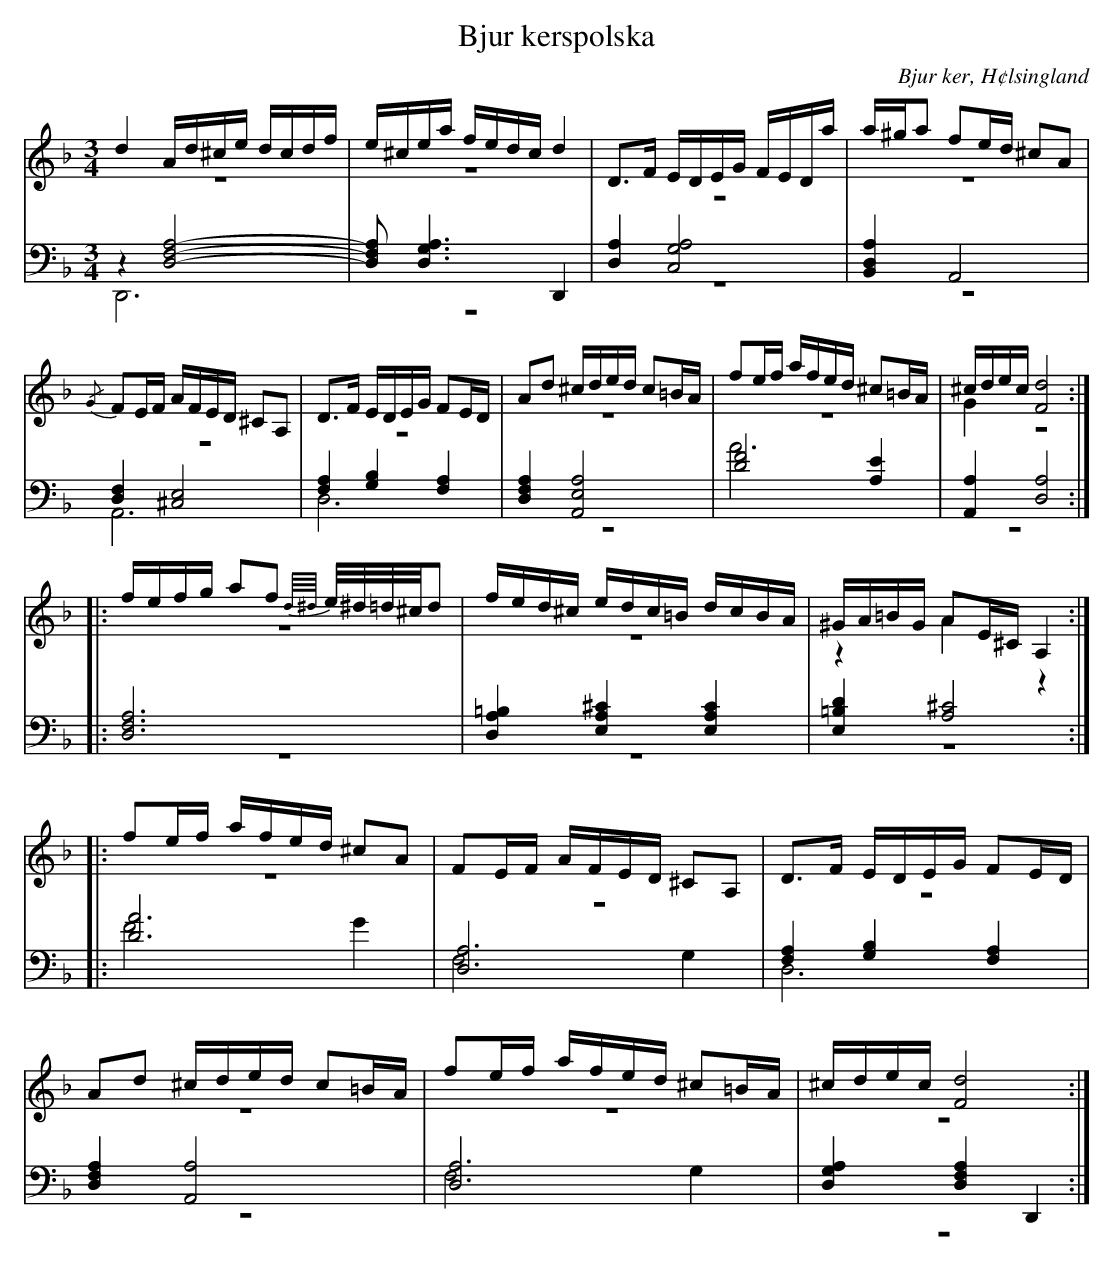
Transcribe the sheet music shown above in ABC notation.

X:1
T: Bjur kerspolska
O: Bjur ker, H¢lsingland
M: 3/4
L: 1/16
K: Dm
V:1
V:2 merge
V:3
V:4 merge
V:1
d4 Ad^ce dcdf |e^cea fedc d4|D2>F2 EDEG FEDa|a^ga2 f2ed ^c2A2|
{/G}F2EF AFED ^C2A,2|D2>F2 EDEG F2ED|A2d2 ^cded c2=BA|f2ef afed ^c2=BA|^cdec [F8d8]:|
|:fefg a2f2 {d//^d//}e/^d/=d/^c/d2 |fed^c edc=B dcBA|^GA=BG A2E^C A,4:|
|:f2ef afed ^c2A2|F2EF AFED ^C2A,2|D2>F2 EDEG F2ED|
A2d2 ^cded c2=BA|f2ef afed ^c2=BA|^cdec [F8d8]:|
V:2
z12|z12|z12|z12|
z12|z12|z12|z12|G4 z8:|
|:z12|z12|z4 A4 z4:|
|:z12|z12|z12|
z12|z12|z12:|
V:3 clef=bass
z4 [D,8F,8 A,8]-|[D,2F,2 A,2] [D,6G,6A,6] D,,4|[D,4A,4] [C,8G,8A,8]|[B,,4D,4A,4] A,,8|
[D,4F,4] [^C,8E,8]|[F,4A,4] [G,4B,4] [F,4A,4]|[D,4F,4A,4] [A,,8E,8A,8]|[D8F8] [A,4E4]|[A,,4A,4] [D,8A,8]:|
|:[D,12F,12A,12]|[D,4A,4=B,4] [E,4A,4^C4] [E,4A,4C4]|[E,4=B,4D4] [A,8^C8]:|
|:[D12A12]|[D,12A,12]|[F,4A,4] [G,4B,4] [F,4A,4]|
[D,4F,4A,4] [A,,8A,8]|[D,12A,12]|[D,4G,4A,4] [D,4F,4A,4] D,,4:|
V:4 clef=bass
D,,12|z12|z12|z12|
A,,12|D,12|z12|A12|z12:|
|:z12|z12|z12:|
|:F8 G4|F,8 G,4|D,12|
z12|F,8 G,4|z12:|
